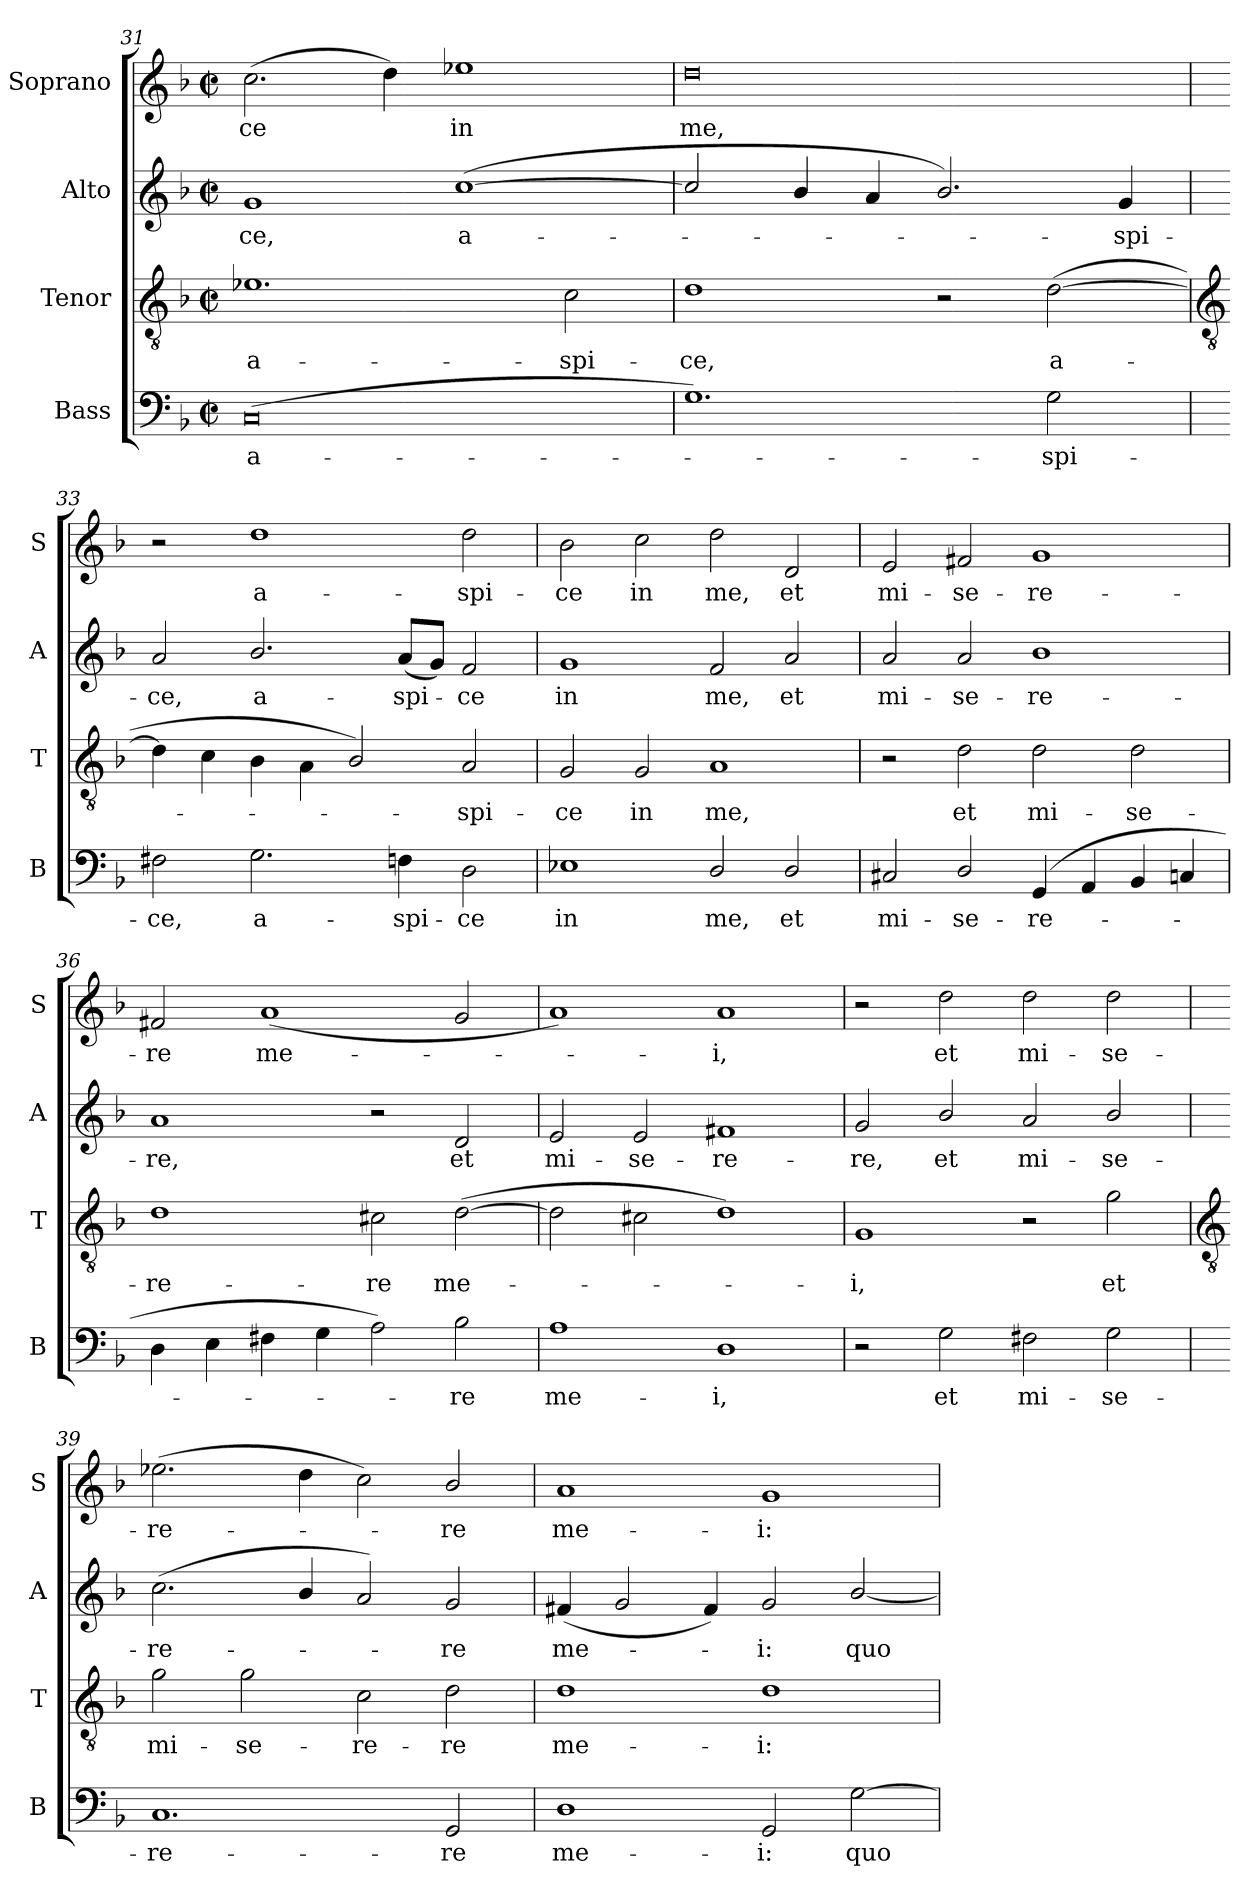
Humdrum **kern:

**kern	**text	**kern	**text	**kern	**text	**kern	**text
*part4	*part4	*part3	*part3	*part2	*part2	*part1	*part1
*staff4	*staff4	*staff3	*staff3	*staff2	*staff2	*staff1	*staff1
*I"Bass	*	*I"Tenor	*	*I"Alto	*	*I"Soprano	*
*I'B	*	*I'T	*	*I'A	*	*I'S	*
*clefF4	*	*clefGv2	*	*clefG2	*	*clefG2	*
*k[b-]	*	*k[b-]	*	*k[b-]	*	*k[b-]	*
*F:	*	*F:	*	*F:	*	*F:	*
*M4/2	*	*M4/2	*	*M4/2	*	*M4/2	*
*met(c|)	*	*met(c|)	*	*met(c|)	*	*met(c|)	*
=31	=31	=31	=31	=31	=31	=31	=31
!	!LO:LY:b	!	!LO:LY:b	!	!LO:LY:b	!	!LO:LY:b
(>0C\	a-	1.e-X	a-	1g	-ce,	(>2.cc	-ce
.	.	.	.	.	.	4dd)	.
!	!	!	!	!	!LO:LY:b	!	!LO:LY:b
.	.	.	.	(<[1cc	a-	1ee-X	in
!	!	!	!LO:LY:b	!	!	!	!
.	.	2c	-spi-	.	.	.	.
=32	=32	=32	=32	=32	=32	=32	=32
!	!	!	!LO:LY:b	!	!	!	!LO:LY:b
1.G)	.	1d	-ce,	2cc/]	.	0dd	me,
.	.	.	.	4b-/	.	.	.
.	.	.	.	4a/	.	.	.
.	.	2r	.	2.b-/)	.	.	.
!	!LO:LY:b	!	!LO:LY:b	!	!	!	!
2G	spi-	(>[2d	a-	.	.	.	.
!	!	!	!	!	!LO:LY:b	!	!
.	.	.	.	4g	spi-	.	.
!!LO:LB:g=z
=33	=33	=33	=33	=33	=33	=33	=33
*	*	*clefGv2	*	*	*	*	*
!	!LO:LY:b	!	!	!	!LO:LY:b	!	!
2F#X	-ce,	4d]	.	2a	-ce,	2r	.
.	.	4c	.	.	.	.	.
!	!LO:LY:b	!	!	!	!LO:LY:b	!	!LO:LY:b
2.G	a-	4B-	.	2.b-/	a-	1dd	a-
.	.	4A\	.	.	.	.	.
.	.	2B-/)	.	.	.	.	.
!	!LO:LY:b	!	!	!	!LO:LY:b	!	!
4Fn	-spi-	.	.	(<8aL	-spi-	.	.
.	.	.	.	8gJ)	.	.	.
!	!LO:LY:b	!	!LO:LY:b	!	!LO:LY:b	!	!LO:LY:b
2D	-ce	2A	spi-	2f	ce	2dd	-spi-
=34	=34	=34	=34	=34	=34	=34	=34
!	!LO:LY:b	!	!LO:LY:b	!	!LO:LY:b	!	!LO:LY:b
1E-X	in	2G	-ce	1g	in	2b-	-ce
!	!	!	!LO:LY:b	!	!	!	!LO:LY:b
.	.	2G	in	.	.	2cc	in
!	!LO:LY:b	!	!LO:LY:b	!	!LO:LY:b	!	!LO:LY:b
2D/	me,	1A	me,	2f	me,	2dd	me,
!	!LO:LY:b	!	!	!	!LO:LY:b	!	!LO:LY:b
2D/	et	.	.	2a	et	2d	et
=35	=35	=35	=35	=35	=35	=35	=35
!	!LO:LY:b	!	!	!	!LO:LY:b	!	!LO:LY:b
2C#X	mi-	2r	.	2a	mi-	2e	mi-
!	!LO:LY:b	!	!LO:LY:b	!	!LO:LY:b	!	!LO:LY:b
2D/	-se-	2d	et	2a	-se-	2f#X	-se-
!	!LO:LY:b	!	!LO:LY:b	!	!LO:LY:b	!	!LO:LY:b
(>4GG	-re-	2d	mi-	1b-	-re-	1g	-re-
4AA	.	.	.	.	.	.	.
!	!	!	!LO:LY:b	!	!	!	!
4BB-	.	2d	-se-	.	.	.	.
4Cn	.	.	.	.	.	.	.
=36	=36	=36	=36	=36	=36	=36	=36
!	!	!	!LO:LY:b	!	!LO:LY:b	!	!LO:LY:b
4D\	.	1d	-re-	1a	-re,	2f#X	-re
4E	.	.	.	.	.	.	.
!	!	!	!	!	!	!	!LO:LY:b
4F#X	.	.	.	.	.	(<1a	me-
4G	.	.	.	.	.	.	.
!	!	!	!LO:LY:b	!	!	!	!
2A)	.	2c#X	-re	2r	.	.	.
!	!LO:LY:b	!	!LO:LY:b	!	!LO:LY:b	!	!
2B-	re	(>[2d	me-	2d	et	2g	.
=37	=37	=37	=37	=37	=37	=37	=37
!	!LO:LY:b	!	!	!	!LO:LY:b	!	!
1A	me-	2d]	.	2e	mi-	1a)	.
!	!	!	!	!	!LO:LY:b	!	!
.	.	2c#X	.	2e	-se-	.	.
!	!LO:LY:b	!	!	!	!LO:LY:b	!	!LO:LY:b
1D	-i,	1d)	.	1f#X	-re-	1a	i,
=38	=38	=38	=38	=38	=38	=38	=38
!	!	!	!LO:LY:b	!	!LO:LY:b	!	!
2r	.	1G	i,	2g	-re,	2r	.
!	!LO:LY:b	!	!	!	!LO:LY:b	!	!LO:LY:b
2G	et	.	.	2b-/	et	2dd	et
!	!LO:LY:b	!	!	!	!LO:LY:b	!	!LO:LY:b
2F#X	mi-	2r	.	2a	mi-	2dd	mi-
!	!LO:LY:b	!	!LO:LY:b	!	!LO:LY:b	!	!LO:LY:b
2G	-se-	2g	et	2b-/	-se-	2dd	-se-
!!LO:LB:g=z
=39	=39	=39	=39	=39	=39	=39	=39
*	*	*clefGv2	*	*	*	*	*
!	!LO:LY:b	!	!LO:LY:b	!	!LO:LY:b	!	!LO:LY:b
1.C	-re-	2g	mi-	(<2.cc	-re-	(>2.ee-X	-re-
!	!	!	!LO:LY:b	!	!	!	!
.	.	2g	-se-	.	.	.	.
.	.	.	.	4b-/	.	4dd	.
!	!	!	!LO:LY:b	!	!	!	!
.	.	2c	-re-	2a)	.	2cc)	.
!	!LO:LY:b	!	!LO:LY:b	!	!LO:LY:b	!	!LO:LY:b
2GG	-re	2d	-re	2g	re	2b-/	re
=40	=40	=40	=40	=40	=40	=40	=40
!	!LO:LY:b	!	!LO:LY:b	!	!LO:LY:b	!	!LO:LY:b
1D	me-	1d	me-	(<4f#X	me-	1a	me-
.	.	.	.	2g	.	.	.
.	.	.	.	4f#)	.	.	.
!	!LO:LY:b	!	!LO:LY:b	!	!LO:LY:b	!	!LO:LY:b
2GG	-i:	1d	-i:	2g	i:	1g	-i:
!	!LO:LY:b	!	!	!	!LO:LY:b	!	!
[2G	quo-	.	.	[2b-/	quo-	.	.
=	=	=	=	=	=	=	=
*-	*-	*-	*-	*-	*-	*-	*-
